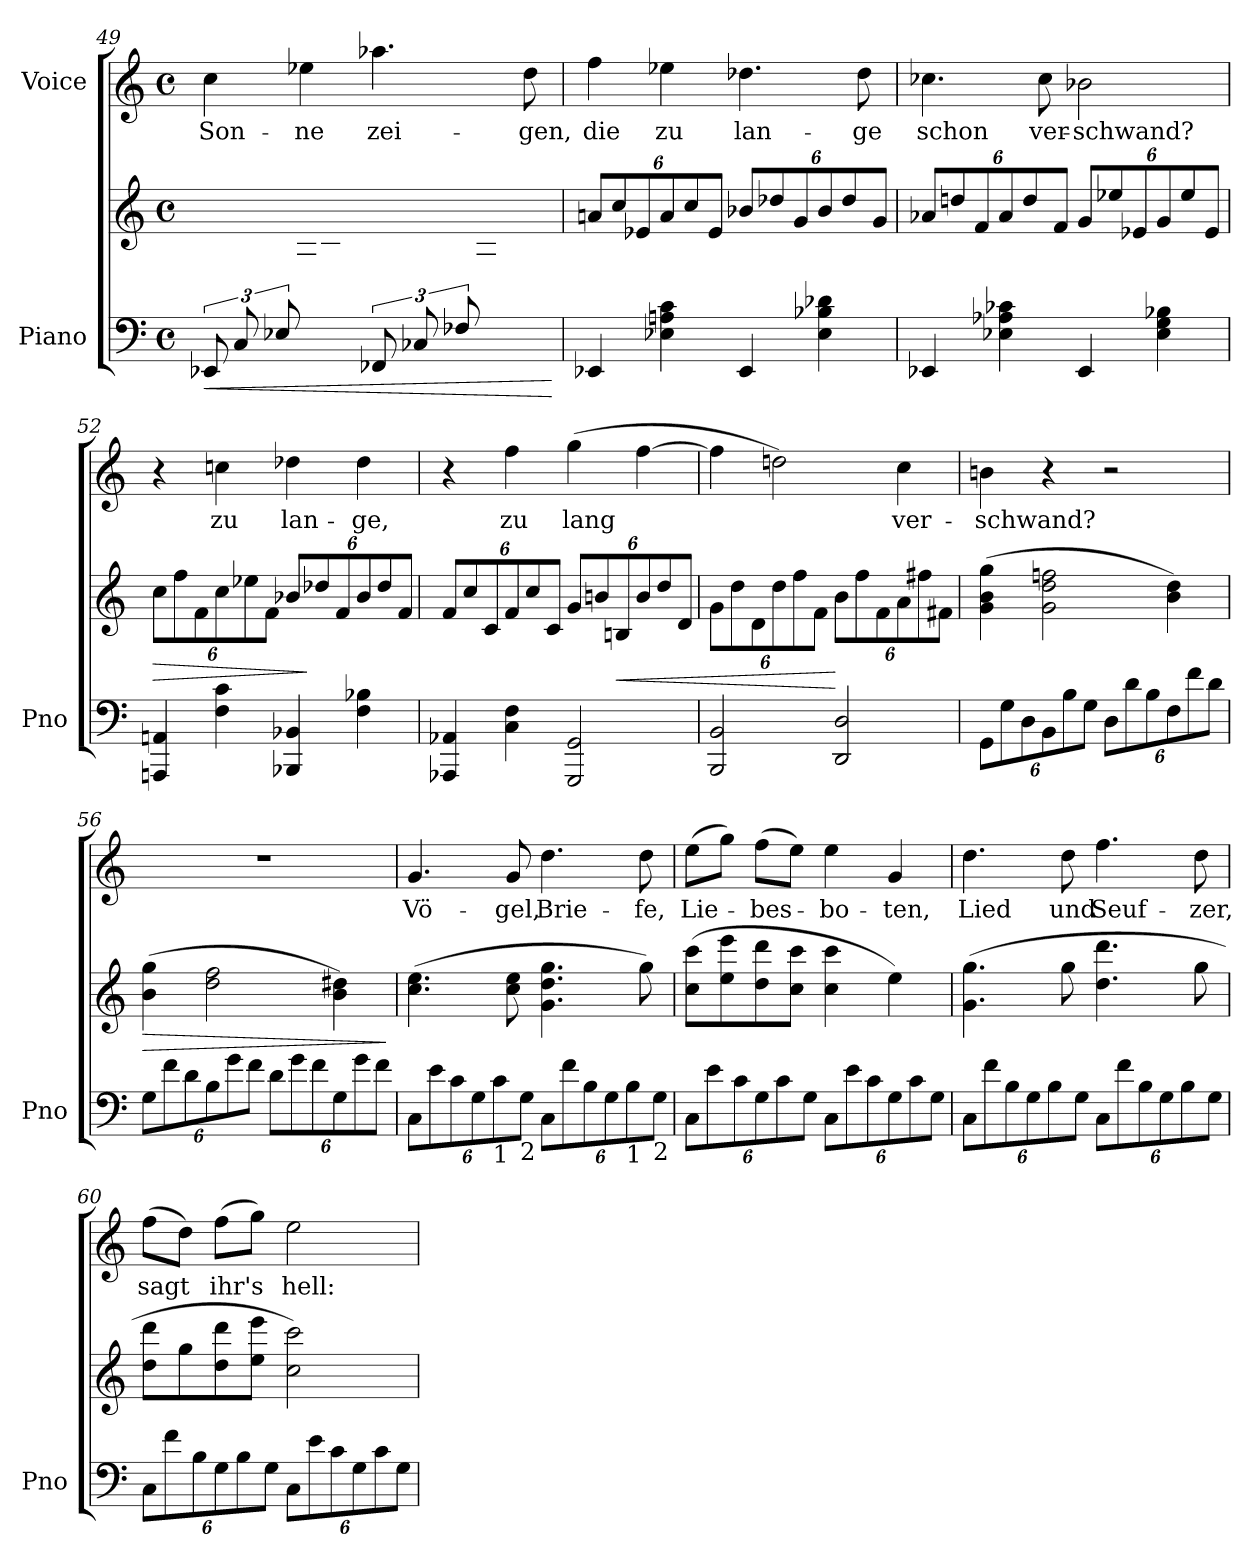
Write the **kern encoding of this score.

**kern	**kern	**dynam	**kern	**text
*part2	*part2	*part2	*part1	*part1
*staff3	*staff2	*staff2/3	*staff1	*staff1
*I"Piano	*	*	*I"Voice	*
*I'Pno	*	*	*	*
*clefF4	*clefG2	*	*clefG2	*
*k[]	*k[]	*	*k[]	*
*M4/4	*M4/4	*	*M4/4	*
*met(c)	*met(c)	*	*met(c)	*
=49	=49	=49	=49	=49
!	!	!LO:HP:b=2	!	!
*^	*	*	*	*
(12EE-X/L	1ryy	4ryy	<	4cc\	Son-
12C/	.	.	.	.	.
12E-X/	.	.	.	.	.
4ryy	.	12A-X\	.	4ee-X\	-ne
.	.	12c\	.	.	.
.	.	12a-X\J)	.	.	.
(12FF-X/L	.	4ryy	.	4.aa-X\	zei-
12C-X/	.	.	.	.	.
12F-X/	.	.	.	.	.
4ryy	.	12A-\	.	.	.
.	.	12dn\	.	.	.
.	.	.	.	8dd\	-gen,
.	.	12a-\J)	.	.	.
*v	*v	*	*	*	*
.	.	[	.	.
=50	=50	=50	=50	=50
*	*Xbrackettup	*	*	*
4EE-X/	12an/L	.	4ff\	die
.	12cc/	.	.	.
.	12e-X/	.	.	.
*	*brackettup	*	*	*
4E-X\ 4An\ 4c\	12a/	.	4ee-X\	zu
.	12cc/	.	.	.
.	12e-/J	.	.	.
*	*Xbrackettup	*	*	*
4EE-/	12b-X/L	.	4.dd-X\	lan-
.	12dd-X/	.	.	.
.	12g/	.	.	.
*	*brackettup	*	*	*
4E-\ 4B-X\ 4d-X\	12b-/	.	.	.
.	12dd-/	.	.	.
.	.	.	8dd-\	-ge
.	12g/J	.	.	.
=51	=51	=51	=51	=51
*	*Xbrackettup	*	*	*
4EE-X/	12a-X/L	.	4.cc-X\	schon
.	12ddn/	.	.	.
.	12f/	.	.	.
*	*brackettup	*	*	*
4E-X\ 4A-X\ 4c-X\	12a-/	.	.	.
.	12dd/	.	.	.
.	.	.	8cc-\	ver-
.	12f/J	.	.	.
*	*Xbrackettup	*	*	*
4EE-/	12g/L	.	2b-X\	-schwand?
.	12ee-X/	.	.	.
.	12e-X/	.	.	.
*	*brackettup	*	*	*
4E-\ 4G\ 4B-X\	12g/	.	.	.
.	12ee-/	.	.	.
.	12e-/J	.	.	.
=52	=52	=52	=52	=52
*	*Xbrackettup	*	*	*
!	!	!LO:HP:b	!	!
4AAAn/ 4AAn/	12cc\L	>	4r	.
.	12ff\	.	.	.
.	12f\	.	.	.
*	*brackettup	*	*	*
4F\ 4c\	12cc\	.	4ccn\	zu
.	12ee-X\	.	.	.
.	12f\J	.	.	.
*	*Xbrackettup	*	*	*
4BBB-X/ 4BB-X/	12b-X/L	.	4dd-X\	lan-
.	12dd-X/	]	.	.
.	12f/	.	.	.
*	*brackettup	*	*	*
4F\ 4B-X\	12b-/	.	4dd-\	-ge,
.	12dd-/	.	.	.
.	12f/J	.	.	.
=53	=53	=53	=53	=53
*	*Xbrackettup	*	*	*
4AAA-X/ 4AA-X/	12f/L	.	4r	.
.	12cc/	.	.	.
.	12c/	.	.	.
*	*brackettup	*	*	*
4C\ 4F\	12f/	.	4ff\	zu
.	12cc/	.	.	.
.	12c/J	.	.	.
*	*Xbrackettup	*	*	*
2GGG/ 2GG/	12g/L	.	(4gg\	lang
.	12bn/	.	.	.
!	!	!LO:HP:b	!	!
.	12Bn/	<	.	.
*	*brackettup	*	*	*
.	12b/	.	[4ff\	.
.	12dd/	.	.	.
.	12d/J	.	.	.
=54	=54	=54	=54	=54
*	*Xbrackettup	*	*	*
2BBB/ 2BB/	12g\L	.	4ff\]	.
.	12dd\	.	.	.
.	12d\	.	.	.
*	*brackettup	*	*	*
.	12dd\	.	2ddn\)	.
.	12ff\	.	.	.
.	12f\J	.	.	.
*	*Xbrackettup	*	*	*
2DD/ 2D/	12b\L	[	.	.
.	12ff\	.	.	.
.	12f\	.	.	.
*	*brackettup	*	*	*
.	12a\	.	4cc\	ver-
.	12ff#X\	.	.	.
.	12f#X\J	.	.	.
=55	=55	=55	=55	=55
*Xbrackettup	*	*	*	*
12GG\L	(4g\ 4b\ 4gg\	.	4bn\	-schwand?
12G\	.	.	.	.
12D\	.	.	.	.
*brackettup	*	*	*	*
12BB\	2g\ 2dd\ 2ffn\	.	4r	.
12B\	.	.	.	.
12G\J	.	.	.	.
*Xbrackettup	*	*	*	*
12D\L	.	.	2r	.
12d\	.	.	.	.
12B\	.	.	.	.
*brackettup	*	*	*	*
12F\	4b\ 4dd\)	.	.	.
12f\	.	.	.	.
12d\J	.	.	.	.
=56	=56	=56	=56	=56
*Xbrackettup	*	*	*	*
!	!	!LO:HP:b	!	!
12G\L	(4b\ 4gg\	>	1r	.
12f\	.	.	.	.
12d\	.	.	.	.
*brackettup	*	*	*	*
12B\	2dd\ 2ff\	.	.	.
12g\	.	.	.	.
12f\J	.	.	.	.
*Xbrackettup	*	*	*	*
12d\L	.	.	.	.
12g\	.	.	.	.
12f\	.	.	.	.
*brackettup	*	*	*	*
12G\	4b\ 4dd#X\)	.	.	.
12g\	.	.	.	.
12f\J	.	.	.	.
.	.	]	.	.
=57	=57	=57	=57	=57
*Xbrackettup	*	*	*	*
*	*^	*	*	*
12C\L	(4.cc\ 4.ee\	12ryy	.	4.g/	Vö-
!	!	!	!LO:DY:b	!	!
!	!	!	!LO:DY:n=1:b	!	!
12e\	.	3%2ryy	p other-dynamics	.	.
12c\	.	.	.	.	.
*brackettup	*	*	*	*	*
12G\	.	.	.	.	.
!LO:TX:b:t=1	!	!	!	!	!
12c\	.	.	.	.	.
.	8cc\ 8ee\	.	.	8g/	-gel,
!LO:TX:b:t=2	!	!	!	!	!
12G\J	.	.	.	.	.
*Xbrackettup	*	*	*	*	*
12C\L	4.g\ 4.dd\ 4.gg\	.	.	4.dd\	Brie-
12f\	.	.	.	.	.
12B\	.	.	.	.	.
*brackettup	*	*	*	*	*
12G\	.	6.ryy	.	.	.
!LO:TX:b:t=1	!	!	!	!	!
12B\	.	.	.	.	.
.	8gg\)	.	.	8dd\	-fe,
!LO:TX:b:t=2	!	!	!	!	!
12G\J	.	.	.	.	.
*	*v	*v	*	*	*
=58	=58	=58	=58	=58
*Xbrackettup	*	*	*	*
12C\L	(8cc\ 8ccc\L	.	(8ee\L	Lie-
12e\	.	.	.	.
.	8ee\ 8eee\	.	8gg\J)	.
12c\	.	.	.	.
*brackettup	*	*	*	*
12G\	8dd\ 8ddd\	.	(8ff\L	-bes-
12c\	.	.	.	.
.	8cc\ 8ccc\J	.	8ee\J)	.
12G\J	.	.	.	.
*Xbrackettup	*	*	*	*
12C\L	4cc\ 4ccc\	.	4ee\	-bo-
12e\	.	.	.	.
12c\	.	.	.	.
*brackettup	*	*	*	*
12G\	4ee\)	.	4g/	-ten,
12c\	.	.	.	.
12G\J	.	.	.	.
=59	=59	=59	=59	=59
*Xbrackettup	*	*	*	*
12C\L	(4.g\ 4.gg\	.	4.dd\	Lied
12f\	.	.	.	.
12B\	.	.	.	.
*brackettup	*	*	*	*
12G\	.	.	.	.
12B\	.	.	.	.
.	8gg\	.	8dd\	und
12G\J	.	.	.	.
*Xbrackettup	*	*	*	*
12C\L	4.dd\ 4.ddd\	.	4.ff\	Seuf-
12f\	.	.	.	.
12B\	.	.	.	.
*brackettup	*	*	*	*
12G\	.	.	.	.
12B\	.	.	.	.
.	8gg\	.	8dd\	-zer,
12G\J	.	.	.	.
=60	=60	=60	=60	=60
*Xbrackettup	*	*	*	*
12C\L	8dd\ 8ddd\L	.	(8ff\L	sagt
12f\	.	.	.	.
.	8gg\	.	8dd\J)	.
12B\	.	.	.	.
*brackettup	*	*	*	*
12G\	8dd\ 8ddd\	.	(8ff\L	ihr's
12B\	.	.	.	.
.	8ee\ 8eee\J	.	8gg\J)	.
12G\J	.	.	.	.
*Xbrackettup	*	*	*	*
12C\L	2cc\ 2ccc\)	.	2ee\	hell:
12e\	.	.	.	.
12c\	.	.	.	.
*brackettup	*	*	*	*
12G\	.	.	.	.
12c\	.	.	.	.
12G\J	.	.	.	.
=	=	=	=	=
*-	*-	*-	*-	*-
